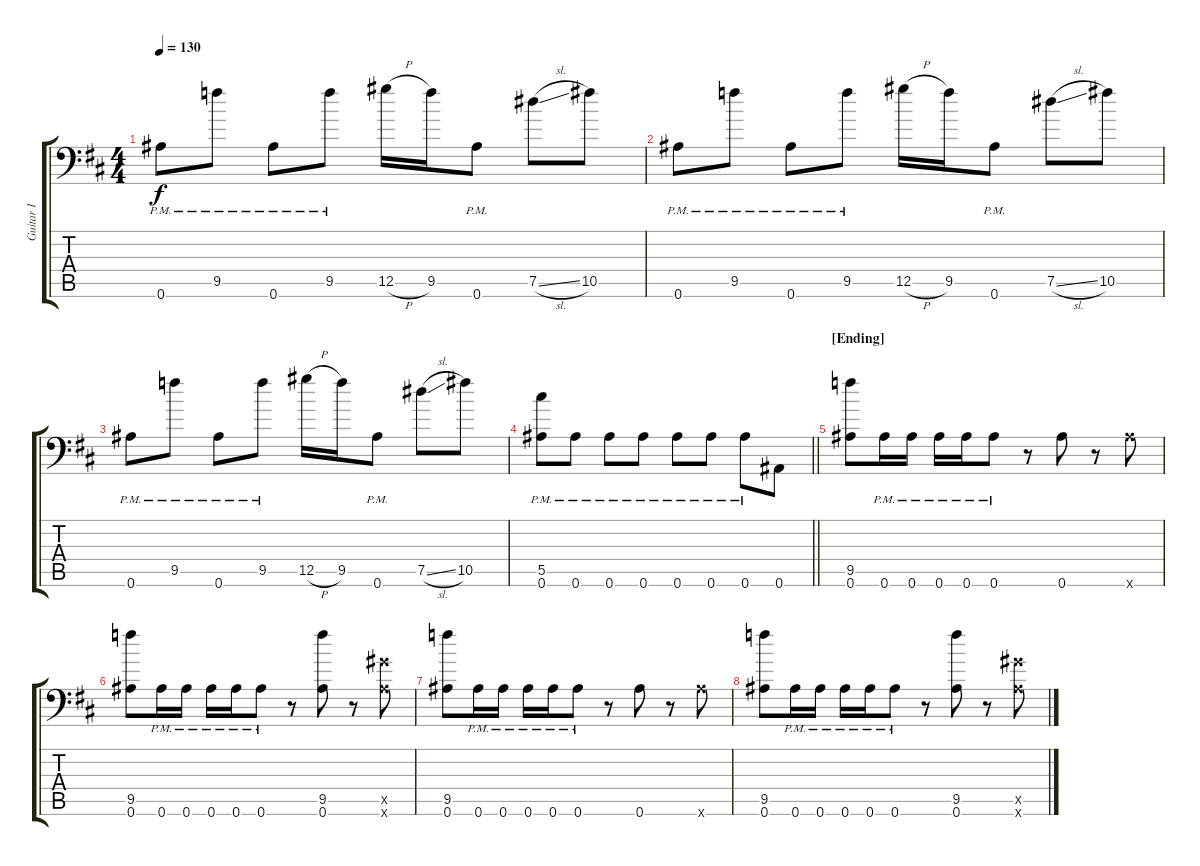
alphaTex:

\track ("Guitar I" "Guitar I") {instrument distortionguitar}
\staff {score tabs}
\tuning (Eb4 Bb3 Gb3 Db3 Ab2 Bb1) {hide}
\ts (4 4)
\section ("" "")
\tempo 130
\clef f4
\ks bminor
0.6{pm}.8{ot 8vb dy f} 9.5{pm}.8{ot 8vb} 0.6{pm}.8{ot 8vb} 9.5{pm}.8{ot 8vb} 12.5{h}.16{ot 8vb} 9.5.16{ot 8vb} 0.6{pm}.8{ot 8vb} 7.5{sl}.8{ot 8vb} 10.5.8{ot 8vb} |
0.6{pm}.8{ot 8vb} 9.5{pm}.8{ot 8vb} 0.6{pm}.8{ot 8vb} 9.5{pm}.8{ot 8vb} 12.5{h}.16{ot 8vb} 9.5.16{ot 8vb} 0.6{pm}.8{ot 8vb} 7.5{sl}.8{ot 8vb} 10.5.8{ot 8vb} |
0.6{pm}.8{ot 8vb} 9.5{pm}.8{ot 8vb} 0.6{pm}.8{ot 8vb} 9.5{pm}.8{ot 8vb} 12.5{h}.16{ot 8vb} 9.5.16{ot 8vb} 0.6{pm}.8{ot 8vb} 7.5{sl}.8{ot 8vb} 10.5.8{ot 8vb} |
\barLineRight lightlight
(5.5{pm} 0.6{pm}).8{ot 8vb} 0.6{pm}.8{ot 8vb} 0.6{pm}.8{ot 8vb} 0.6{pm}.8{ot 8vb} 0.6{pm}.8{ot 8vb} 0.6{pm}.8{ot 8vb} 0.6{pm}.8{ot 8vb} 0.6.8 |
\section ("" "[Ending]")
(9.5 0.6).8{ot 8vb} 0.6{pm}.16{ot 8vb} 0.6{pm}.16{ot 8vb} 0.6{pm}.16{ot 8vb} 0.6{pm}.16{ot 8vb} 0.6{pm}.8{ot 8vb} r.8{ot 8vb} 0.6.8{ot 8vb} r.8{ot 8vb} 0.6{x}.8{ot 8vb} |
(9.5 0.6).8{ot 8vb} 0.6{pm}.16{ot 8vb} 0.6{pm}.16{ot 8vb} 0.6{pm}.16{ot 8vb} 0.6{pm}.16{ot 8vb} 0.6{pm}.8{ot 8vb} r.8{ot 8vb} (9.5 0.6).8{ot 8vb} r.8{ot 8vb} (0.5{x} 0.6{x}).8{ot 8vb} |
(9.5 0.6).8{ot 8vb} 0.6{pm}.16{ot 8vb} 0.6{pm}.16{ot 8vb} 0.6{pm}.16{ot 8vb} 0.6{pm}.16{ot 8vb} 0.6{pm}.8{ot 8vb} r.8{ot 8vb} 0.6.8{ot 8vb} r.8{ot 8vb} 0.6{x}.8{ot 8vb} |
(9.5 0.6).8{ot 8vb} 0.6{pm}.16{ot 8vb} 0.6{pm}.16{ot 8vb} 0.6{pm}.16{ot 8vb} 0.6{pm}.16{ot 8vb} 0.6{pm}.8{ot 8vb} r.8{ot 8vb} (9.5 0.6).8{ot 8vb} r.8{ot 8vb} (0.5{x} 0.6{x}).8{ot 8vb}
